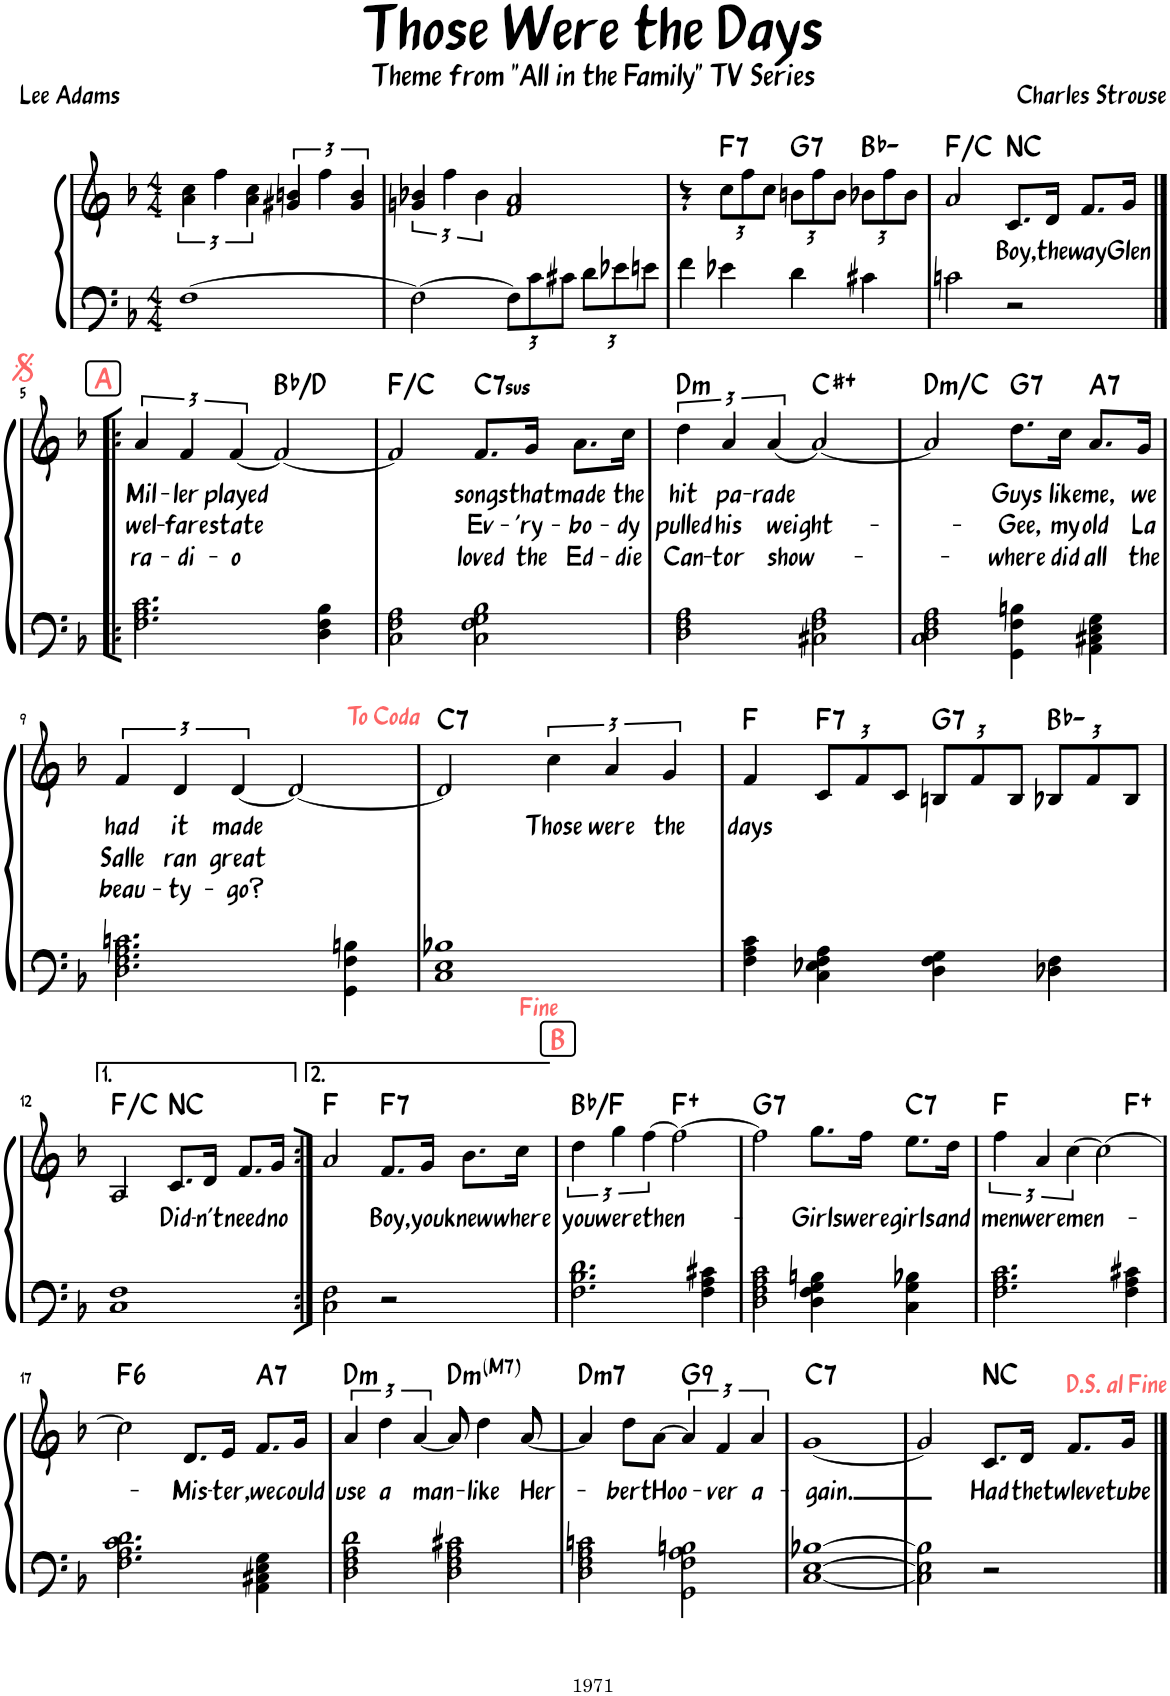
**kern	**kern	**text	**text	**text	**harte
*part1	*part1	*part1	*part1	*part1	*part1
*staff2	*staff1	*staff1	*staff1	*staff1	*
*I"Piano 3	*	*	*	*	*
*I'Pno. 3	*	*	*	*	*
*clefF4	*clefG2	*	*	*	*
*k[b-]	*k[b-]	*	*	*	*
*M4/4	*M4/4	*	*	*	*
=1	=1	=1	=1	=1	=1
[1F	6a\ 6cc\	.	.	.	.
.	6ff\	.	.	.	.
.	6a\ 6cc\	.	.	.	.
.	6g#X/ 6bn/	.	.	.	.
.	6ff\	.	.	.	.
.	6g#/ 6b/	.	.	.	.
=2	=2	=2	=2	=2	=2
2F\_	6gn/ 6b-X/	.	.	.	.
.	6ff\	.	.	.	.
.	6b-\	.	.	.	.
*Xbrackettup	*	*	*	*	*
12F\L]	2f/ 2a/	.	.	.	.
12c\	.	.	.	.	.
12c#X\J	.	.	.	.	.
12d\L	.	.	.	.	.
12e-X\	.	.	.	.	.
12en\J	.	.	.	.	.
=3	=3	=3	=3	=3	=3
4f\	4r	.	.	.	.
*	*Xbrackettup	*	*	*	*
!	!	!	!	!	!LO:H:kt=7
4e-X\	12cc\L	.	.	.	F:7
.	12ff\	.	.	.	.
.	12cc\J	.	.	.	.
!	!	!	!	!	!LO:H:kt=7
4d\	12bn\L	.	.	.	G:7
.	12ff\	.	.	.	.
.	12b\J	.	.	.	.
4c#X\	12b-X\L	.	.	.	Bb:min
.	12ff\	.	.	.	.
.	12b-\J	.	.	.	.
=4	=4	=4	=4	=4	=4
2cn\	2a/	.	.	.	F:maj/5
!	!	!LO:LY:b	!	!	!LO:H:kt=NC
2r	8.c/L	Boy,	.	.	N
!	!	!LO:LY:b	!	!	!
.	16d/Jk	the	.	.	.
!	!	!LO:LY:b	!	!	!
.	8.f/L	way	.	.	.
!	!	!LO:LY:b	!	!	!
.	16g/Jk	Glen	.	.	.
!!LO:LB:g=z
!!LO:REH:place=s1:a:B:rj:color=#FD6666:fs=14:t=A
=5|!:	=5|!:	=5|!:	=5|!:	=5|!:	=5|!:
*	*brackettup	*	*	*	*
!	!	!LO:LY:b	!LO:LY:b	!LO:LY:b	!
2.F\ 2.A\ 2.c\	6a/	Mil-	wel-	ra-	.
!	!	!LO:LY:b	!LO:LY:b	!LO:LY:b	!
.	6f/	-ler	-fare	-di-	.
!	!	!LO:LY:b	!LO:LY:b	!LO:LY:b	!
.	[6f/	played	state	-o	.
.	2f/_	.	.	.	Bb:maj/3
4D\ 4F\ 4B-\	.	.	.	.	.
=6	=6	=6	=6	=6	=6
2C\ 2F\ 2A\	2f/]	.	.	.	F:maj/5
!	!	!LO:LY:b	!LO:LY:b	!LO:LY:b	!LO:H:kt=7sus
2C\ 2F\ 2G\ 2B-\	8.f/L	songs	Ev-	loved	C:sus4(7)
!	!	!LO:LY:b	!LO:LY:b	!LO:LY:b	!
.	16g/Jk	that	-'ry-	the	.
!	!	!LO:LY:b	!LO:LY:b	!LO:LY:b	!
.	8.a\L	made	-bo-	Ed-	.
!	!	!LO:LY:b	!LO:LY:b	!LO:LY:b	!
.	16cc\Jk	the	-dy	-die	.
=7	=7	=7	=7	=7	=7
!	!	!LO:LY:b	!LO:LY:b	!LO:LY:b	!LO:H:kt=m
2D\ 2F\ 2A\	6dd\	hit	pulled	Can-	D:min
!	!	!LO:LY:b	!LO:LY:b	!LO:LY:b	!
.	6a/	pa-	his	-tor	.
!	!	!LO:LY:b	!LO:LY:b	!LO:LY:b	!
.	[6a/	-rade	weight-	show-	.
2C#X\ 2F\ 2A\	2a/_	.	.	.	C#:aug
=8	=8	=8	=8	=8	=8
!	!	!	!	!	!LO:H:kt=m
2C\ 2D\ 2F\ 2A\	2a/]	.	.	.	D:min/b7
!	!	!LO:LY:b	!LO:LY:b	!LO:LY:b	!LO:H:kt=7
4GG\ 4F\ 4Bn\	8.dd\L	Guys	-Gee,	-where	G:7
!	!	!LO:LY:b	!LO:LY:b	!LO:LY:b	!
.	16cc\Jk	like	my	did	.
!	!	!LO:LY:b	!LO:LY:b	!LO:LY:b	!LO:H:kt=7
4AA\ 4C#X\ 4E\ 4G\	8.a/L	me,	old	all	A:7
!	!	!LO:LY:b	!LO:LY:b	!LO:LY:b	!
.	16g/Jk	we	La	the	.
!!LO:LB:g=z
=9	=9	=9	=9	=9	=9
!	!	!LO:LY:b	!LO:LY:b	!LO:LY:b	!
2.D\ 2.F\ 2.A\ 2.cn\	6f/	had	Salle	beau-	.
!	!	!LO:LY:b	!LO:LY:b	!LO:LY:b	!
.	6d/	it	ran	-ty-	.
!	!	!LO:LY:b	!LO:LY:b	!LO:LY:b	!
.	[6d/	made	great	-go?	.
.	2d/_	.	.	.	.
4GG\ 4F\ 4Bn\	.	.	.	.	.
=10	=10	=10	=10	=10	=10
!	!	!	!	!	!LO:H:kt=7
1C 1E 1B-X	2d/]	.	.	.	C:7
!	!	!LO:LY:b	!	!	!
.	6cc\	Those	.	.	.
!	!	!LO:LY:b	!	!	!
.	6a/	were	.	.	.
!	!	!LO:LY:b	!	!	!
.	6g/	the	.	.	.
=11	=11	=11	=11	=11	=11
!	!	!LO:LY:b	!	!	!
4F\ 4A\ 4c\	4f/	days	.	.	F:maj
*	*Xbrackettup	*	*	*	*
!	!	!	!	!	!LO:H:kt=7
4C\ 4E-X\ 4F\ 4A\	12c/L	.	.	.	F:7
.	12f/	.	.	.	.
.	12c/J	.	.	.	.
!	!	!	!	!	!LO:H:kt=7
4D\ 4F\ 4G\	12Bn/L	.	.	.	G:7
.	12f/	.	.	.	.
.	12B/J	.	.	.	.
4D-X\ 4F\	12B-X/L	.	.	.	Bb:min
.	12f/	.	.	.	.
.	12B-/J	.	.	.	.
!!LO:LB:g=z
=12	=12	=12	=12	=12	=12
1C 1F	2A/	.	.	.	F:maj/5
!	!	!LO:LY:b	!	!	!LO:H:kt=NC
.	8.c/L	Did-	.	.	N
!	!	!LO:LY:b	!	!	!
.	16d/Jk	-n't	.	.	.
!	!	!LO:LY:b	!	!	!
.	8.f/L	need	.	.	.
!	!	!LO:LY:b	!	!	!
.	16g/Jk	no	.	.	.
=13:|!	=13:|!	=13:|!	=13:|!	=13:|!	=13:|!
2C\ 2F\	2a/	.	.	.	F:maj
!	!	!LO:LY:b	!	!	!LO:H:kt=7
2r	8.f/L	Boy,	.	.	F:7
!	!	!LO:LY:b	!	!	!
.	16g/Jk	you	.	.	.
!	!	!LO:LY:b	!	!	!
.	8.b-\L	knew	.	.	.
!	!	!LO:LY:b	!	!	!
.	16cc\Jk	where	.	.	.
!!LO:REH:place=s1:a:B:rj:color=#FD6666:fs=14:t=B
=14	=14	=14	=14	=14	=14
*	*brackettup	*	*	*	*
!	!	!LO:LY:b	!	!	!
2.F\ 2.B-\ 2.d\	6dd\	you	.	.	Bb:maj/5
!	!	!LO:LY:b	!	!	!
.	6gg\	were	.	.	.
!	!	!LO:LY:b	!	!	!
.	[6ff\	then-	.	.	.
.	2ff\_	.	.	.	F:aug
4F\ 4A\ 4c#X\	.	.	.	.	.
=15	=15	=15	=15	=15	=15
!	!	!	!	!	!LO:H:kt=7
2D\ 2F\ 2A\ 2c\	2ff\]	.	.	.	G:7
!	!	!LO:LY:b	!	!	!
4D\ 4F\ 4G\ 4Bn\	8.gg\L	-Girls	.	.	.
!	!	!LO:LY:b	!	!	!
.	16ff\Jk	were	.	.	.
!	!	!LO:LY:b	!	!	!LO:H:kt=7
4C\ 4G\ 4B-X\	8.ee\L	girls	.	.	C:7
!	!	!LO:LY:b	!	!	!
.	16dd\Jk	and	.	.	.
=16	=16	=16	=16	=16	=16
!	!	!LO:LY:b	!	!	!
*	*^	*	*	*	*
2.F\ 2.A\ 2.c\	6ff\	2.ryy	men	.	.	F:maj
!	!	!	!LO:LY:b	!	!	!
.	6a/	.	were	.	.	.
!	!	!	!LO:LY:b	!	!	!
.	[6cc\	.	men-	.	.	.
.	2cc\_	.	.	.	.	.
4F\ 4A\ 4c#X\	.	4ryy	.	.	.	F:aug
!!LO:LB:g=z
=17	=17	=17	=17	=17	=17	=17
!	!	!	!	!	!	!LO:H:kt=6
*	*v	*v	*	*	*	*
2.F\ 2.A\ 2.c\ 2.d\	2cc\]	.	.	.	F:maj6
!	!	!LO:LY:b	!	!	!
.	8.d/L	-Mis-	.	.	.
!	!	!LO:LY:b	!	!	!
.	16e/Jk	-ter,	.	.	.
!	!	!LO:LY:b	!	!	!LO:H:kt=7
4AA\ 4C#X\ 4E\ 4G\	8.f/L	we	.	.	A:7
!	!	!LO:LY:b	!	!	!
.	16g/Jk	could	.	.	.
=18	=18	=18	=18	=18	=18
!	!	!LO:LY:b	!	!	!LO:H:kt=m
2D\ 2F\ 2A\ 2d\	6a/	use	.	.	D:min
!	!	!LO:LY:b	!	!	!
.	6dd\	a	.	.	.
!	!	!LO:LY:b	!	!	!
.	[6a/	man-	.	.	.
!	!	!	!	!	!LO:H:kt=mM7
2D\ 2F\ 2A\ 2c#X\	8a/]	.	.	.	D:minmaj7
!	!	!LO:LY:b	!	!	!
.	4dd\	-like	.	.	.
!	!	!LO:LY:b	!	!	!
.	[8a/	Her-	.	.	.
=19	=19	=19	=19	=19	=19
!	!	!	!	!	!LO:H:kt=m7
2D\ 2F\ 2A\ 2cn\	4a/]	.	.	.	D:min7
!	!	!LO:LY:b	!	!	!
.	8dd\L	-bert	.	.	.
!	!	!LO:LY:b	!	!	!
.	[8a\J	Hoo-	.	.	.
!	!	!	!	!	!LO:H:kt=9
2GG\ 2F\ 2A\ 2Bn\	6a/]	.	.	.	G:9
!	!	!LO:LY:b	!	!	!
.	6f/	-ver	.	.	.
!	!	!LO:LY:b	!	!	!
.	6a/	a-	.	.	.
=20	=20	=20	=20	=20	=20
!	!	!LO:LY:b	!	!	!LO:H:kt=7
[1C [1E [1B-X	[1g	-gain.	.	.	C:7
=21	=21	=21	=21	=21	=21
2C\] 2E\] 2B-\]	2g/]	.	.	.	.
!	!	!LO:LY:b	!	!	!LO:H:kt=NC
2r	8.c/L	Had	.	.	N
!	!	!LO:LY:b	!	!	!
.	16d/Jk	the	.	.	.
!	!	!LO:LY:b	!	!	!
.	8.f/L	twleve	.	.	.
!	!	!LO:LY:b	!	!	!
.	16g/Jk	tube	.	.	.
==	==	==	==	==	==
*-	*-	*-	*-	*-	*-
